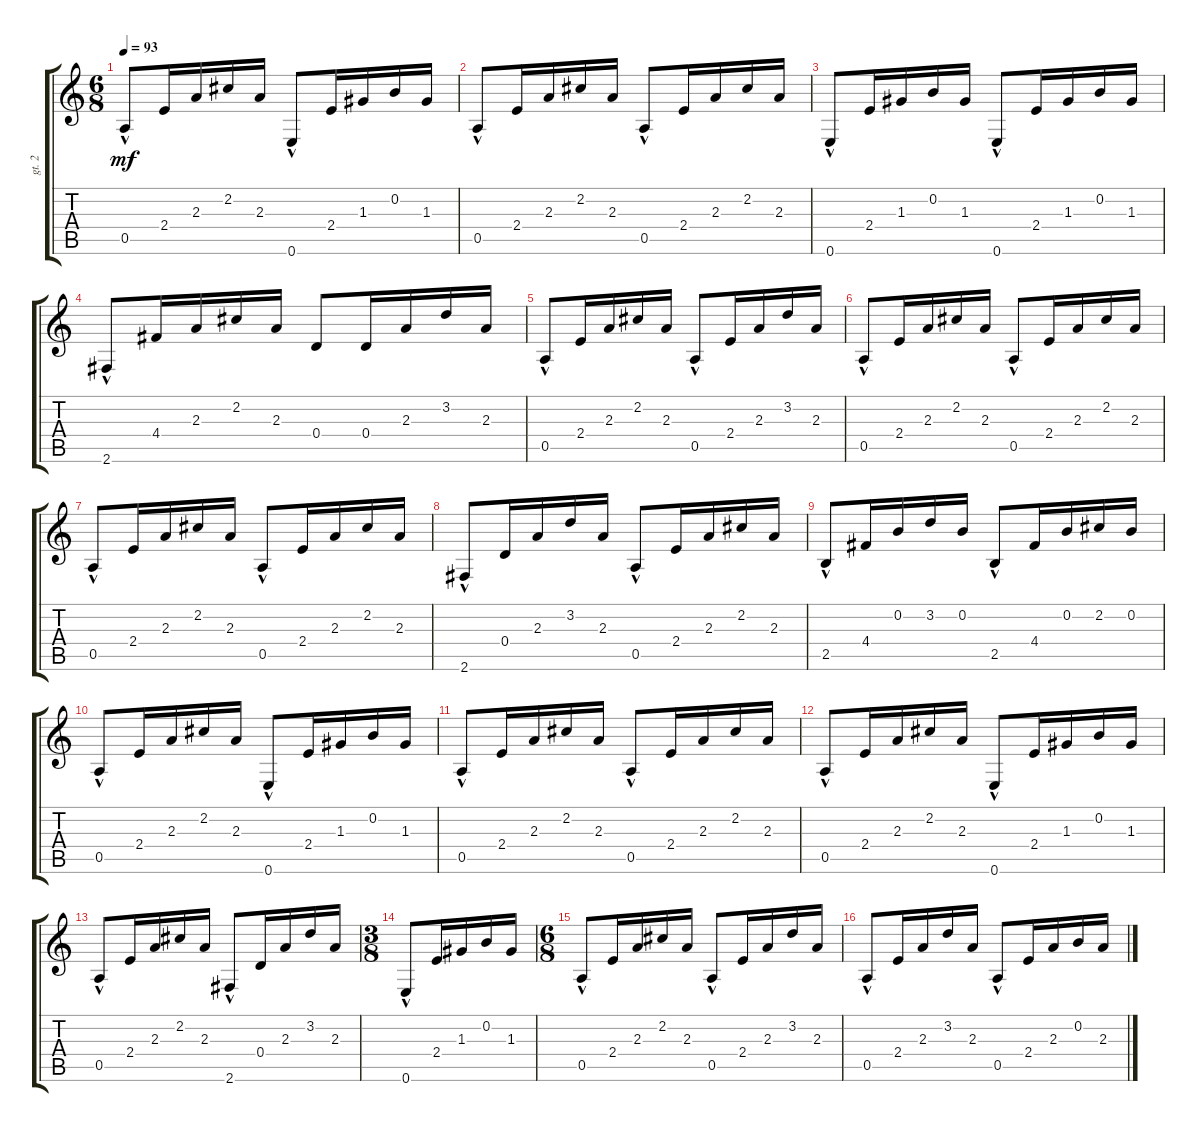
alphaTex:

\track ("gt. 2" "gt. 2") {instrument acousticguitarsteel}
\staff {score tabs}
\tuning (E4 B3 G3 D3 A2 E2) {hide}
\ts (6 8)
\tempo 93
\clef g2
\ks c
0.5{hac}.8{dy mf} 2.4.16 2.3.16 2.2.16 2.3.16 0.6{hac}.8 2.4.16 1.3.16 0.2.16 1.3.16 |
0.5{hac}.8 2.4.16 2.3.16 2.2.16 2.3.16 0.5{hac}.8 2.4.16 2.3.16 2.2.16 2.3.16 |
0.6{hac}.8 2.4.16 1.3.16 0.2.16 1.3.16 0.6{hac}.8 2.4.16 1.3.16 0.2.16 1.3.16 |
2.6{hac}.8 4.4.16 2.3.16 2.2.16 2.3.16 0.4.8 0.4.16 2.3.16 3.2.16 2.3.16 |
0.5{hac}.8 2.4.16 2.3.16 2.2.16 2.3.16 0.5{hac}.8 2.4.16 2.3.16 3.2.16 2.3.16 |
0.5{hac}.8 2.4.16 2.3.16 2.2.16 2.3.16 0.5{hac}.8 2.4.16 2.3.16 2.2.16 2.3.16 |
0.5{hac}.8 2.4.16 2.3.16 2.2.16 2.3.16 0.5{hac}.8 2.4.16 2.3.16 2.2.16 2.3.16 |
2.6{hac}.8 0.4.16 2.3.16 3.2.16 2.3.16 0.5{hac}.8 2.4.16 2.3.16 2.2.16 2.3.16 |
2.5{hac}.8 4.4.16 0.2.16 3.2.16 0.2.16 2.5{hac}.8 4.4.16 0.2.16 2.2.16 0.2.16 |
0.5{hac}.8 2.4.16 2.3.16 2.2.16 2.3.16 0.6{hac}.8 2.4.16 1.3.16 0.2.16 1.3.16 |
0.5{hac}.8 2.4.16 2.3.16 2.2.16 2.3.16 0.5{hac}.8 2.4.16 2.3.16 2.2.16 2.3.16 |
0.5{hac}.8 2.4.16 2.3.16 2.2.16 2.3.16 0.6{hac}.8 2.4.16 1.3.16 0.2.16 1.3.16 |
0.5{hac}.8 2.4.16 2.3.16 2.2.16 2.3.16 2.6{hac}.8 0.4.16 2.3.16 3.2.16 2.3.16 |
\ts (3 8)
0.6{hac}.8 2.4.16 1.3.16 0.2.16 1.3.16 |
\ts (6 8)
0.5{hac}.8 2.4.16 2.3.16 2.2.16 2.3.16 0.5{hac}.8 2.4.16 2.3.16 3.2.16 2.3.16 |
0.5{hac}.8 2.4.16 2.3.16 3.2.16 2.3.16 0.5{hac}.8 2.4.16 2.3.16 0.2.16 2.3.16
